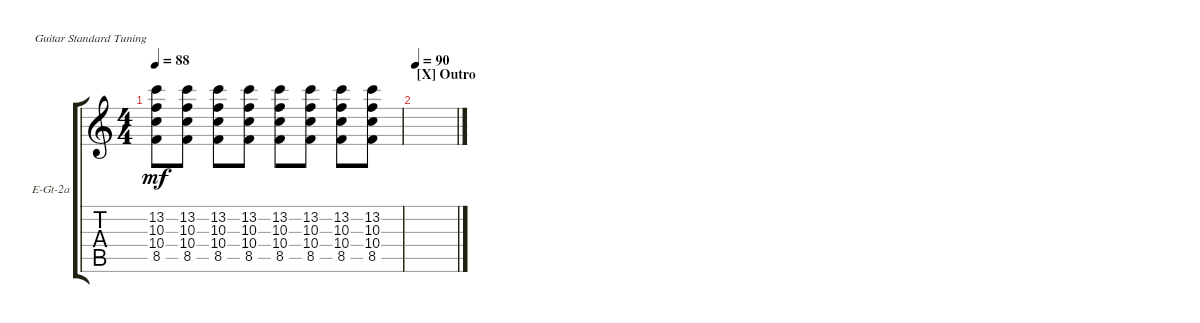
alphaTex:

\defaultSystemsLayout 4
\bracketExtendMode groupsimilarinstruments
\firstSystemTrackNameOrientation horizontal
\otherSystemsTrackNameOrientation horizontal
\track ("Electric Guitar 2a" "E-Gt-2a") {instrument distortionguitar}
\staff {score tabs}
\tuning (E4 B3 G3 D3 A2 E2)
\ts (4 4)
\tempo 88
\clef g2
\ks c
(8.5 10.4 10.3 13.2).8{dy mf} (8.5 10.4 10.3 13.2).8 (8.5 10.4 10.3 13.2).8 (8.5 10.4 10.3 13.2).8 (8.5 10.4 10.3 13.2).8 (8.5 10.4 10.3 13.2).8 (8.5 10.4 10.3 13.2).8 (8.5 10.4 10.3 13.2).8 |
\section ("X" "Outro")
\tempo 90
